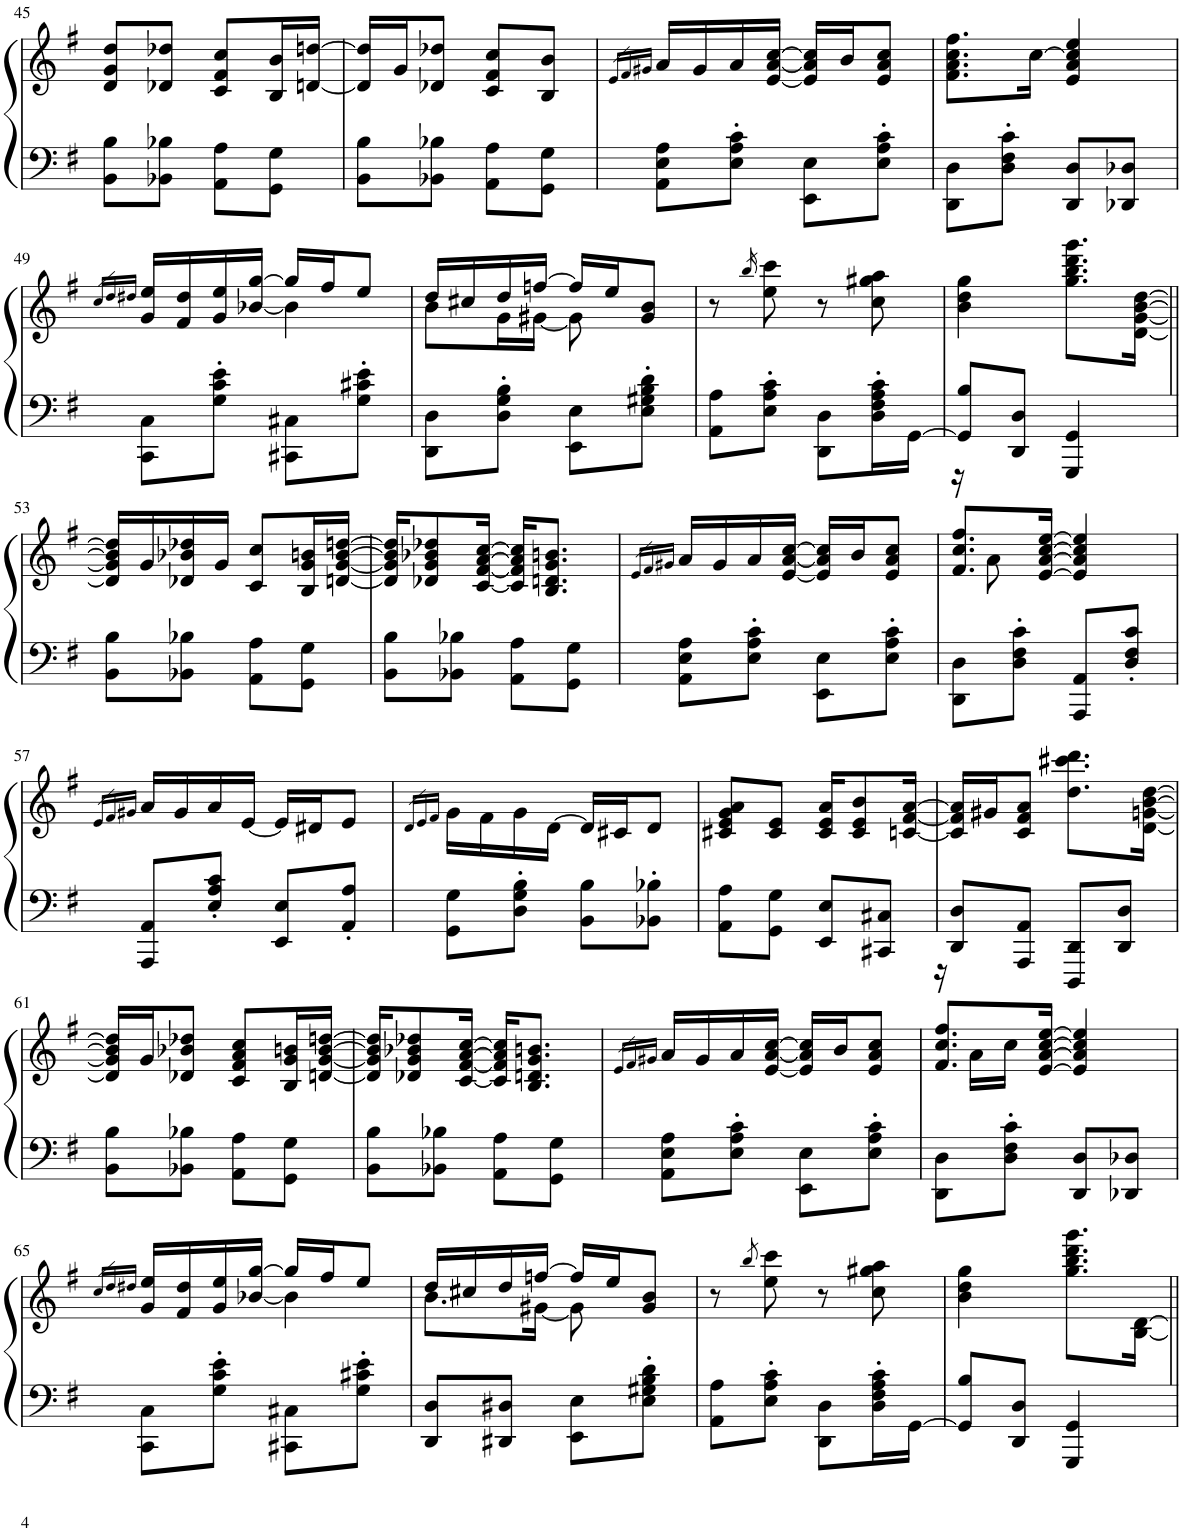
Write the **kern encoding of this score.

**kern	**kern
*part1	*part1
*staff2	*staff1
*I"Piano	*
*I'Pno.	*
!!LO:PB:g=z
*clefF4	*clefG2
*k[f#]	*k[f#]
*G:	*G:
*M2/4	*M2/4
=45	=45
8BB\ 8B\L	8d/ 8g/ 8dd/L
8BB-X\ 8B-X\J	8d-X/ 8dd-X/J
8AA\ 8A\L	8c/ 8f#/ 8cc/L
8GG\ 8G\J	16B/ 16b/L
.	[16dn/ [16ddn/JJ
=46	=46
8BB\ 8B\L	16d/] 16dd/]LL
.	16g/J
8BB-X\ 8B-X\J	8d-X/ 8dd-X/J
8AA\ 8A\L	8c/ 8f#/ 8cc/L
8GG\ 8G\J	8B/ 8b/J
=47	=47
.	16qe/LL
.	16qf#/
.	16qg#X/JJ
8AA\ 8E\ 8A\L	16a/LL
.	16g#/
8E\' 8A\' 8c\'J	16a/
.	[16e/ [16a/ [16cc/JJ
8EE\ 8E\L	16e/] 16a/] 16cc/]LL
.	16b/J
8E\' 8A\' 8c\'J	8e/ 8a/ 8cc/J
=48	=48
8DD\ 8D\L	8.f#\ 8.a\ 8.cc\ 8.ff#\L
8D\' 8F#\' 8c\'J	.
.	[16cc\Jk
8DD/ 8D/L	4e/ 4a/ 4cc/] 4ee/
8DD-X/ 8D-X/J	.
!!LO:LB:g=z
=49	=49
.	16qcc/LL
.	16qdd/
.	16qdd#X/JJ
*	*^
8CC\ 8C\L	16g/ 16ee/LL	4ryy
.	16f#/ 16dd#/	.
8G\' 8c\' 8e\'J	16g/ 16ee/	.
.	[16b-X/ [16gg/JJ	.
8CC#X\ 8C#X\L	16gg/LL]	4b-\]
.	16ff#/J	.
8G\' 8c#X\' 8e\'J	8ee/J	.
=50	=50	=50
8DD\ 8D\L	16dd/LL	8b\L
.	16cc#X/	.
8D\' 8G\' 8B\'J	16dd/	16g\L
.	[16ffn/JJ	[16g#X\JJ
8EE\ 8E\L	16ff/LL]	8g#\]
.	16ee/J	.
8E\' 8G#X\' 8B\' 8d\'J	8g#/ 8b/J	8ryy
*	*v	*v
=51	=51
8AA\ 8A\L	8r
.	16qbb/
8E\' 8A\' 8c\'J	8ee\ 8ccc\
8DD\ 8D\L	8r
16D\' 16F#\' 16A\' 16c\'L	8cc\ 8gg#X\ 8aa\
[16GG\JJ	.
=52	=52
8GG/] 8B/L	4b\ 4dd\ 4gg\
8DD/ 8D/J	.
4GGG/ 4GG/	8.gg\ 8.bb\ 8.ddd\ 8.ggg\L
.	[16d\ [16g\ [16b\ [16dd\Jk
!!LO:LB:g=z
=53||	=53||
8BB\ 8B\L	16d/] 16g/] 16b/] 16dd/]LL
.	16g/
8BB-X\ 8B-X\J	16d-X/ 16b-X/ 16dd-X/
.	16g/JJ
8AA\ 8A\L	8c/ 8cc/L
8GG\ 8G\J	16B/ 16g/ 16bn/L
.	[16dn/ [16g/ [16b/ [16ddn/JJ
=54	=54
8BB\ 8B\L	16d/] 16g/] 16b/] 16dd/]KL
.	8d-X/ 8g/ 8b-X/ 8dd-X/
8BB-X\ 8B-X\J	.
.	[16c/ [16f#/ [16a/ [16cc/Jk
8AA\ 8A\L	16c/] 16f#/] 16a/] 16cc/]KL
.	8.B/ 8.dn/ 8.g/ 8.bn/J
8GG\ 8G\J	.
=55	=55
.	16qe/LL
.	16qf#/
.	16qg#X/JJ
8AA\ 8E\ 8A\L	16a/LL
.	16g#/
8E\' 8A\' 8c\'J	16a/
.	[16e/ [16a/ [16cc/JJ
8EE\ 8E\L	16e/] 16a/] 16cc/]LL
.	16b/J
8E\' 8A\' 8c\'J	8e/ 8a/ 8cc/J
=56	=56
*	*^
8DD\ 8D\L	16r	8.f#/ 8.cc/ 8.ff#/L
.	8a\	.
8D\' 8F#\' 8c\'J	.	.
.	16ryy	[16e/ [16a/ [16cc/ [16ee/Jk
8AAA/ 8AA/L	4e/] 4a/] 4cc/] 4ee/]	4ryy
8D/' 8F#/' 8c/'J	.	.
*	*v	*v
!!LO:LB:g=z
=57	=57
.	16qe/LL
.	16qf#/
.	16qg#X/JJ
8AAA/ 8AA/L	16a/LL
.	16g#/
8E/' 8A/' 8c/'J	16a/
.	[16e/JJ
8EE/ 8E/L	16e/LL]
.	16d#X/J
8AA/' 8A/'J	8e/J
=58	=58
.	16qd/LL
.	16qe/
.	16qf#/JJ
8GG\ 8G\L	16g\LL
.	16f#\
8D\' 8G\' 8B\'J	16g\
.	[16d\JJ
8BB\ 8B\L	16d/LL]
.	16c#X/J
8BB-X\' 8B-X\'J	8d/J
=59	=59
8AA\ 8A\L	8c#X/ 8e/ 8g/ 8a/L
8GG\ 8G\J	8c#/ 8e/J
8EE/ 8E/L	16c#/ 16e/ 16a/KL
.	8c#/ 8e/ 8b/
8CC#X/ 8C#X/J	.
.	[16cn/ [16f#/ [16a/Jk
=60	=60
8DD/ 8D/L	16c/] 16f#/] 16a/]LL
.	16g#X/J
8AAA/ 8AA/J	8c/ 8f#/ 8a/J
8DDD/ 8DD/L	8.dd\ 8.ccc#X\ 8.ddd\L
8DD/ 8D/J	.
.	[16d\ [16gn\ [16b\ [16dd\Jk
!!LO:LB:g=z
=61	=61
8BB\ 8B\L	16d/] 16g/] 16b/] 16dd/]LL
.	16g/J
8BB-X\ 8B-X\J	8d-X/ 8b-X/ 8dd-X/J
8AA\ 8A\L	8c/ 8f#/ 8a/ 8cc/L
8GG\ 8G\J	16B/ 16g/ 16bn/L
.	[16dn/ [16g/ [16b/ [16ddn/JJ
=62	=62
8BB\ 8B\L	16d/] 16g/] 16b/] 16dd/]KL
.	8d-X/ 8g/ 8b-X/ 8dd-X/
8BB-X\ 8B-X\J	.
.	[16c/ [16f#/ [16a/ [16cc/Jk
8AA\ 8A\L	16c/] 16f#/] 16a/] 16cc/]KL
.	8.B/ 8.dn/ 8.g/ 8.bn/J
8GG\ 8G\J	.
=63	=63
.	16qe/LL
.	16qf#/
.	16qg#X/JJ
8AA\ 8E\ 8A\L	16a/LL
.	16g#/
8E\' 8A\' 8c\'J	16a/
.	[16e/ [16a/ [16cc/JJ
8EE\ 8E\L	16e/] 16a/] 16cc/]LL
.	16b/J
8E\' 8A\' 8c\'J	8e/ 8a/ 8cc/J
=64	=64
*	*^
8DD\ 8D\L	16r	8.f#/ 8.cc/ 8.ff#/L
.	16a\LL	.
8D\' 8F#\' 8c\'J	16cc\JJ	.
.	16ryy	[16e/ [16a/ [16cc/ [16ee/Jk
8DD/ 8D/L	4e/] 4a/] 4cc/] 4ee/]	4ryy
8DD-X/ 8D-X/J	.	.
!!LO:LB:g=z	!!
=65	=65	=65
.	16qcc/LL	.
.	16qdd/	.
.	16qdd#X/JJ	.
8CC\ 8C\L	16g/ 16ee/LL	4ryy
.	16f#/ 16dd#/	.
8G\' 8c\' 8e\'J	16g/ 16ee/	.
.	[16b-X/ [16gg/JJ	.
8CC#X\ 8C#X\L	16gg/LL]	4b-\]
.	16ff#/J	.
8G\' 8c#X\' 8e\'J	8ee/J	.
=66	=66	=66
8DD/ 8D/L	16dd/LL	8.b\L
.	16cc#X/	.
8DD#X/ 8D#X/J	16dd/	.
.	[16ffn/JJ	[16g#X\Jk
8EE\ 8E\L	16ff/LL]	8g#\]
.	16ee/J	.
8E\' 8G#X\' 8B\' 8d\'J	8g#/ 8b/J	8ryy
*	*v	*v
=67	=67
8AA\ 8A\L	8r
.	8qbb/
8E\' 8A\' 8c\'J	8ee\ 8ccc\
8DD\ 8D\L	8r
16D\' 16F#\' 16A\' 16c\'L	8cc\ 8gg#X\ 8aa\
[16GG\JJ	.
=68	=68
8GG/] 8B/L	4b\ 4dd\ 4gg\
8DD/ 8D/J	.
4GGG/ 4GG/	8.gg\ 8.bb\ 8.ddd\ 8.ggg\L
.	[16B\ [16d\Jk
=||	=||
*-	*-
